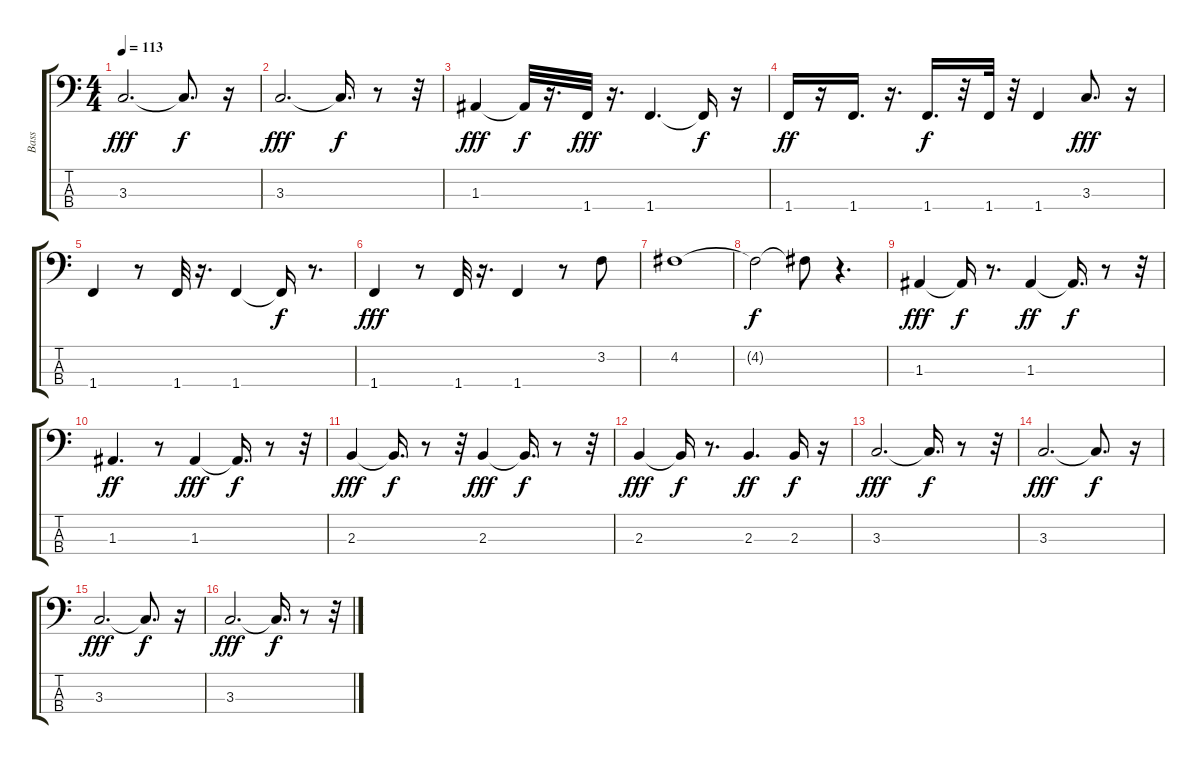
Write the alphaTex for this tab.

\track ("Bass" "Bass") {instrument electricbassfinger}
\staff {score tabs}
\tuning (G2 D2 A1 E1) {hide}
\ts (4 4)
\tempo 113
\clef f4
\ks c
3.3.2{d dy fff} 3.3{t}.8{d dy f} r.16 |
3.3.2{d dy fff} 3.3{t}.16{d dy f} r.8 r.32 |
1.3.4{dy fff} 1.3{t}.32{dy f} r.16{d} 1.4.32{dy fff} r.16{d} 1.4.4{d} 1.4{t}.16{dy f} r.16 |
1.4.16{dy ff} r.16 1.4.16{d} r.16{d} 1.4.16{d dy f} r.32 1.4.32 r.32 1.4.4 3.3.8{d dy fff} r.16 |
1.4.4 r.8 1.4.32 r.16{d} 1.4.4 1.4{t}.16{dy f} r.8{d} |
1.4.4{dy fff} r.8 1.4.32 r.16{d} 1.4.4 r.8 3.2.8 |
4.2.1 |
4.2{t}.2{dy f} 4.2{t}.8 r.4{d} |
1.3.4{dy fff} 1.3{t}.16{dy f} r.8{d} 1.3.4{dy ff} 1.3{t}.16{d dy f} r.8 r.32 |
1.3.4{d dy ff} r.8 1.3.4{dy fff} 1.3{t}.16{d dy f} r.8 r.32 |
2.3.4{dy fff} 2.3{t}.16{d dy f} r.8 r.32 2.3.4{dy fff} 2.3{t}.16{d dy f} r.8 r.32 |
2.3.4{dy fff} 2.3{t}.16{dy f} r.8{d} 2.3.4{d dy ff} 2.3.16{dy f} r.16 |
3.3.2{d dy fff} 3.3{t}.16{d dy f} r.8 r.32 |
3.3.2{d dy fff} 3.3{t}.8{d dy f} r.16 |
3.3.2{d dy fff} 3.3{t}.8{d dy f} r.16 |
3.3.2{d dy fff} 3.3{t}.16{d dy f} r.8 r.32
